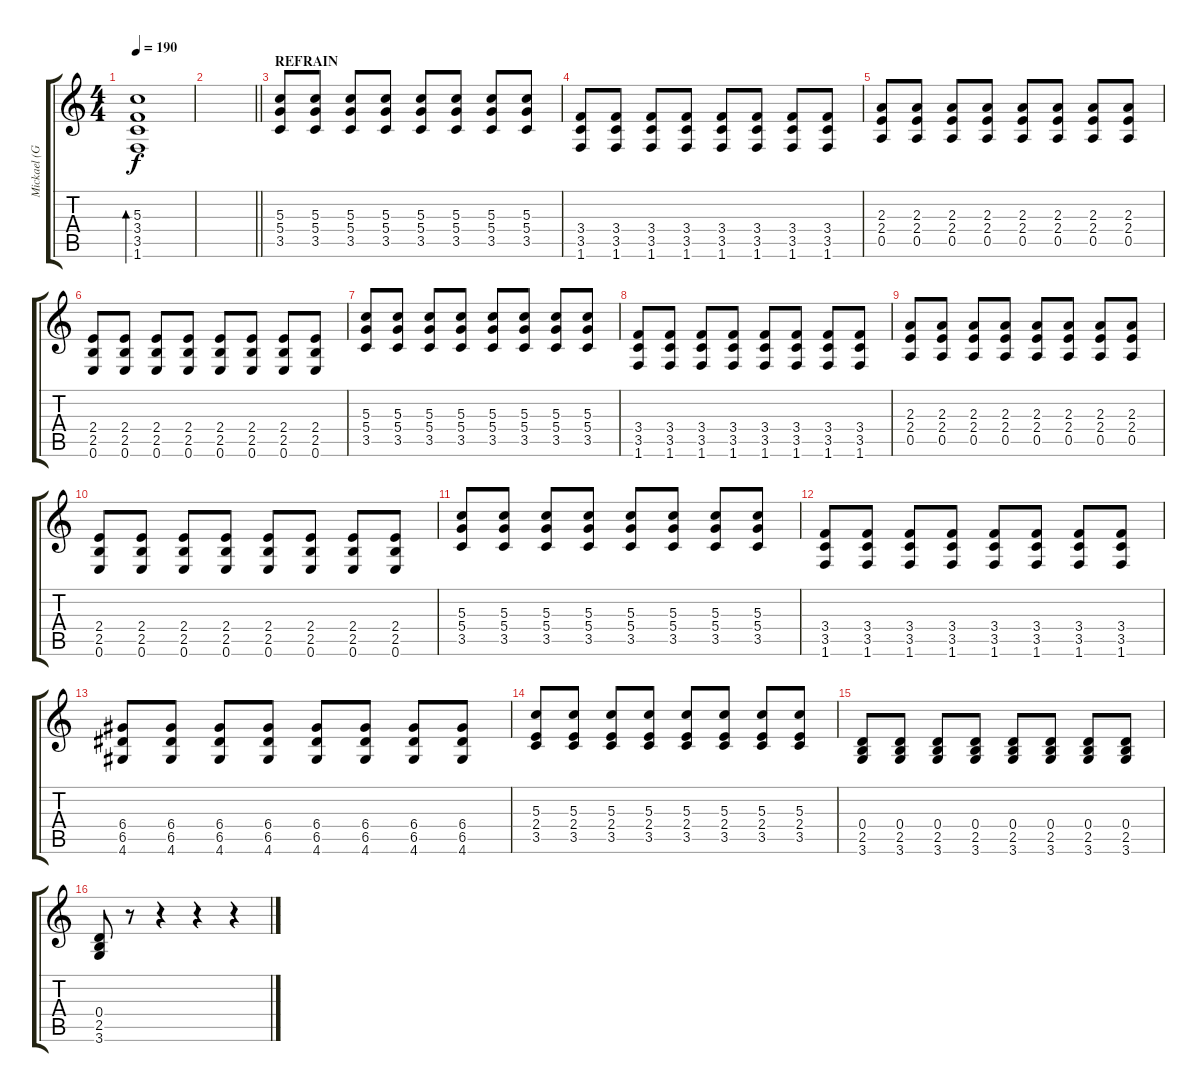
\track ("Mickael (Guitare_02)" "Mickael (G") {instrument distortionguitar}
\staff {score tabs}
\tuning (E4 B3 G3 D3 A2 E2) {hide}
\ts (4 4)
\tempo 190
\clef g2
\ks c
(5.3 3.4 3.5 1.6).1{bd 480 dy f} |
\barLineRight lightlight
|
\section ("" "REFRAIN")
(5.3 5.4 3.5).8 (5.3 5.4 3.5).8 (5.3 5.4 3.5).8 (5.3 5.4 3.5).8 (5.3 5.4 3.5).8 (5.3 5.4 3.5).8 (5.3 5.4 3.5).8 (5.3 5.4 3.5).8 |
(3.4 3.5 1.6).8 (3.4 3.5 1.6).8 (3.4 3.5 1.6).8 (3.4 3.5 1.6).8 (3.4 3.5 1.6).8 (3.4 3.5 1.6).8 (3.4 3.5 1.6).8 (3.4 3.5 1.6).8 |
(2.3 2.4 0.5).8 (2.3 2.4 0.5).8 (2.3 2.4 0.5).8 (2.3 2.4 0.5).8 (2.3 2.4 0.5).8 (2.3 2.4 0.5).8 (2.3 2.4 0.5).8 (2.3 2.4 0.5).8 |
(2.4 2.5 0.6).8 (2.4 2.5 0.6).8 (2.4 2.5 0.6).8 (2.4 2.5 0.6).8 (2.4 2.5 0.6).8 (2.4 2.5 0.6).8 (2.4 2.5 0.6).8 (2.4 2.5 0.6).8 |
(5.3 5.4 3.5).8 (5.3 5.4 3.5).8 (5.3 5.4 3.5).8 (5.3 5.4 3.5).8 (5.3 5.4 3.5).8 (5.3 5.4 3.5).8 (5.3 5.4 3.5).8 (5.3 5.4 3.5).8 |
(3.4 3.5 1.6).8 (3.4 3.5 1.6).8 (3.4 3.5 1.6).8 (3.4 3.5 1.6).8 (3.4 3.5 1.6).8 (3.4 3.5 1.6).8 (3.4 3.5 1.6).8 (3.4 3.5 1.6).8 |
(2.3 2.4 0.5).8 (2.3 2.4 0.5).8 (2.3 2.4 0.5).8 (2.3 2.4 0.5).8 (2.3 2.4 0.5).8 (2.3 2.4 0.5).8 (2.3 2.4 0.5).8 (2.3 2.4 0.5).8 |
(2.4 2.5 0.6).8 (2.4 2.5 0.6).8 (2.4 2.5 0.6).8 (2.4 2.5 0.6).8 (2.4 2.5 0.6).8 (2.4 2.5 0.6).8 (2.4 2.5 0.6).8 (2.4 2.5 0.6).8 |
(5.3 5.4 3.5).8 (5.3 5.4 3.5).8 (5.3 5.4 3.5).8 (5.3 5.4 3.5).8 (5.3 5.4 3.5).8 (5.3 5.4 3.5).8 (5.3 5.4 3.5).8 (5.3 5.4 3.5).8 |
(3.4 3.5 1.6).8 (3.4 3.5 1.6).8 (3.4 3.5 1.6).8 (3.4 3.5 1.6).8 (3.4 3.5 1.6).8 (3.4 3.5 1.6).8 (3.4 3.5 1.6).8 (3.4 3.5 1.6).8 |
(6.4 6.5 4.6).8 (6.4 6.5 4.6).8 (6.4 6.5 4.6).8 (6.4 6.5 4.6).8 (6.4 6.5 4.6).8 (6.4 6.5 4.6).8 (6.4 6.5 4.6).8 (6.4 6.5 4.6).8 |
(5.3 2.4 3.5).8 (5.3 2.4 3.5).8 (5.3 2.4 3.5).8 (5.3 2.4 3.5).8 (5.3 2.4 3.5).8 (5.3 2.4 3.5).8 (5.3 2.4 3.5).8 (5.3 2.4 3.5).8 |
(0.4 2.5 3.6).8 (0.4 2.5 3.6).8 (0.4 2.5 3.6).8 (0.4 2.5 3.6).8 (0.4 2.5 3.6).8 (0.4 2.5 3.6).8 (0.4 2.5 3.6).8 (0.4 2.5 3.6).8 |
(0.4 2.5 3.6).8 r.8 r.4 r.4 r.4
